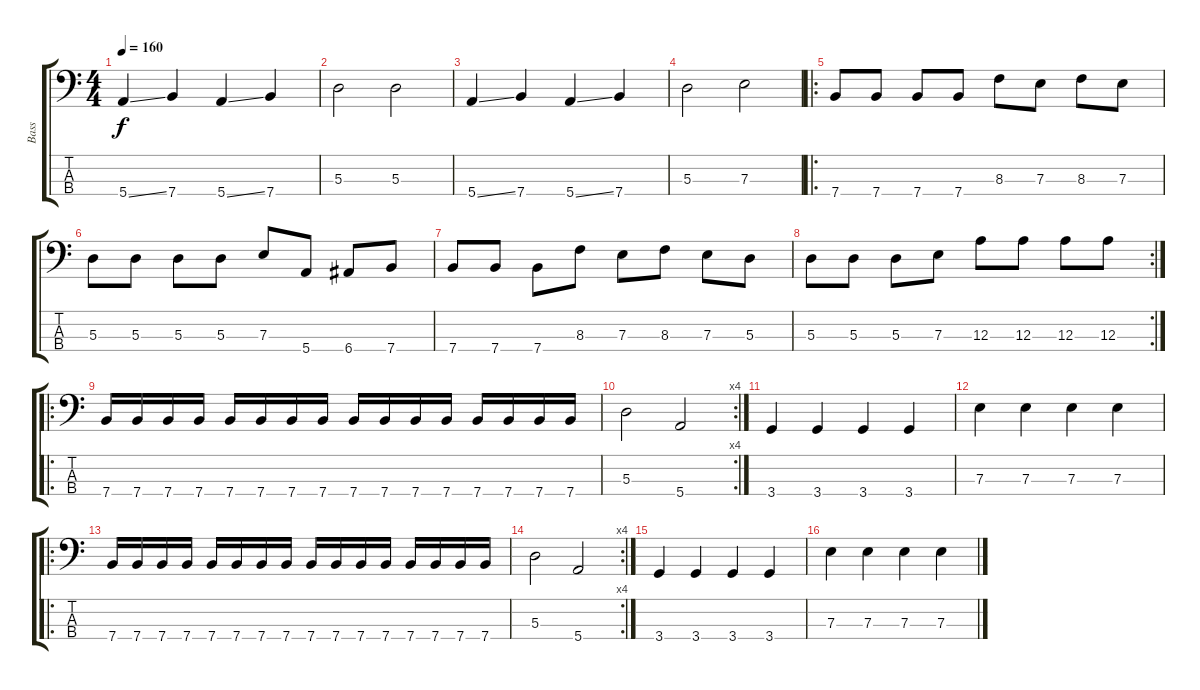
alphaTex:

\track ("Bass" "Bass") {instrument electricbassfinger}
\staff {score tabs}
\tuning (G2 D2 A1 E1) {hide}
\ts (4 4)
\tempo 160
\clef f4
\ks c
5.4{ss}.4{dy f instrument electricbassfinger} 7.4.4 5.4{ss}.4 7.4.4 |
5.3.2 5.3.2 |
5.4{ss}.4 7.4.4 5.4{ss}.4 7.4.4 |
5.3.2 7.3.2 |
\ro
7.4.8 7.4.8 7.4.8 7.4.8 8.3.8 7.3.8 8.3.8 7.3.8 |
5.3.8 5.3.8 5.3.8 5.3.8 7.3.8 5.4.8 6.4.8 7.4.8 |
7.4.8 7.4.8 7.4.8 8.3.8 7.3.8 8.3.8 7.3.8 5.3.8 |
\rc 2
5.3.8 5.3.8 5.3.8 7.3.8 12.3.8 12.3.8 12.3.8 12.3.8 |
\ro
7.4.16 7.4.16 7.4.16 7.4.16 7.4.16 7.4.16 7.4.16 7.4.16 7.4.16 7.4.16 7.4.16 7.4.16 7.4.16 7.4.16 7.4.16 7.4.16 |
\rc 4
5.3.2 5.4.2 |
3.4.4 3.4.4 3.4.4 3.4.4 |
7.3.4 7.3.4 7.3.4 7.3.4 |
\ro
7.4.16 7.4.16 7.4.16 7.4.16 7.4.16 7.4.16 7.4.16 7.4.16 7.4.16 7.4.16 7.4.16 7.4.16 7.4.16 7.4.16 7.4.16 7.4.16 |
\rc 4
5.3.2 5.4.2 |
3.4.4 3.4.4 3.4.4 3.4.4 |
7.3.4 7.3.4 7.3.4 7.3.4
